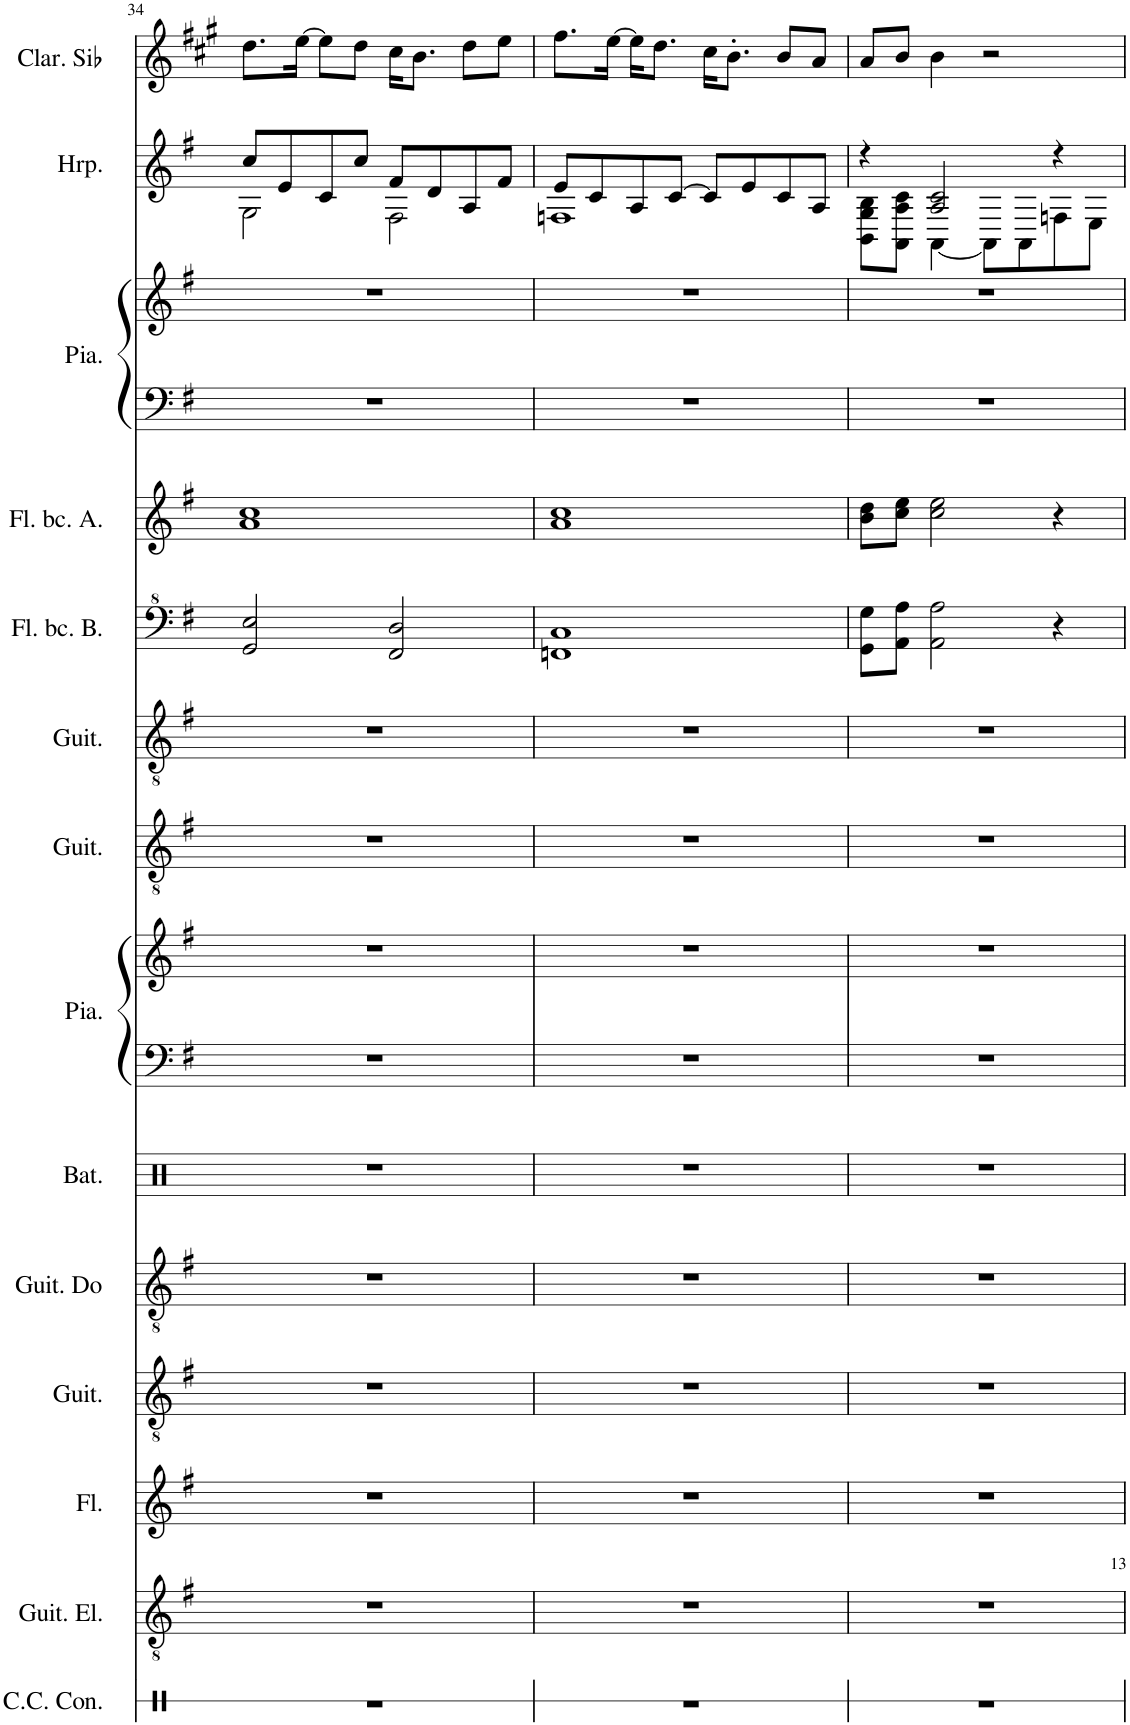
**kern	**kern	**kern	**kern	**kern	**kern	**kern	**kern	**kern	**kern	**kern	**kern	**kern	**kern	**kern	**kern
*part14	*part13	*part12	*part11	*part10	*part9	*part8	*part8	*part7	*part6	*part5	*part4	*part3	*part3	*part2	*part1
*staff16	*staff15	*staff14	*staff13	*staff12	*staff11	*staff10	*staff9	*staff8	*staff7	*staff6	*staff5	*staff4	*staff3	*staff2	*staff1
*I"Caisse claire de concert, Guitar Fret Noise	*I"Guitare électrique, Distortion Guitar	*I"Flûte	*I"Guitare acoustique, Acoustic Guitar (steel)	*I"Guitare Contra, Electric Guitar (muted)	*I"Batterie, Drums	*I"Piano	*	*I"Guitare acoustique, Acoustic Guitar (steel)	*I"Guitare acoustique, Electric Guitar (muted)	*I"Flûte à bec Basse, Recorder	*I"Flûte à bec Alto, Recorder	*I"Piano	*	*I"Harpe	*I"Clarinette en Sib
*I'C.C. Con.	*I'Guit. El.	*I'Fl.	*I'Guit.	*	*I'Bat.	*I'Pia.	*	*I'Guit.	*I'Guit.	*I'Fl. bc. B.	*I'Fl. bc. A.	*I'Pia.	*	*I'Hrp.	*I'Clar. Sib
!!LO:PB:g=z
*clefX	*clefGv2	*clefG2	*clefGv2	*clefGv2	*clefX	*clefF4	*clefG2	*clefGv2	*clefGv2	*clefF^4	*clefG2	*clefF4	*clefG2	*clefG2	*clefG2
*	*	*	*	*	*	*	*	*	*	*	*	*	*	*	*Trd1c2
*k[f#]	*k[f#]	*k[f#]	*k[f#]	*k[f#]	*k[]	*k[f#]	*k[f#]	*k[f#]	*k[f#]	*k[f#]	*k[f#]	*k[f#]	*k[f#]	*k[f#]	*k[f#c#g#]
*M4/4	*M4/4	*M4/4	*M4/4	*M4/4	*M4/4	*M4/4	*M4/4	*M4/4	*M4/4	*M4/4	*M4/4	*M4/4	*M4/4	*M4/4	*M4/4
=34	=34	=34	=34	=34	=34	=34	=34	=34	=34	=34	=34	=34	=34	=34	=34
*	*	*	*	*	*	*	*	*	*	*	*	*	*	*^	*
1r	1r	1r	1r	1r	1r	1r	1r	1r	1r	2G/ 2e/	1a 1cc	1r	1r	8cc/L	2G\	8.dd\L
.	.	.	.	.	.	.	.	.	.	.	.	.	.	8e/	.	.
.	.	.	.	.	.	.	.	.	.	.	.	.	.	.	.	[16ee\Jk
.	.	.	.	.	.	.	.	.	.	.	.	.	.	8c/	.	8ee\L]
.	.	.	.	.	.	.	.	.	.	.	.	.	.	8cc/J	.	8dd\J
.	.	.	.	.	.	.	.	.	.	2F#/ 2d/	.	.	.	8f#/L	2F#\	16cc#\KL
.	.	.	.	.	.	.	.	.	.	.	.	.	.	.	.	8.b\J
.	.	.	.	.	.	.	.	.	.	.	.	.	.	8d/	.	.
.	.	.	.	.	.	.	.	.	.	.	.	.	.	8A/	.	8dd\L
.	.	.	.	.	.	.	.	.	.	.	.	.	.	8f#/J	.	8ee\J
=35	=35	=35	=35	=35	=35	=35	=35	=35	=35	=35	=35	=35	=35	=35	=35	=35
1r	1r	1r	1r	1r	1r	1r	1r	1r	1r	1Fn 1c	1a 1cc	1r	1r	8e/L	1Fn	8.ff#\L
.	.	.	.	.	.	.	.	.	.	.	.	.	.	8c/	.	.
.	.	.	.	.	.	.	.	.	.	.	.	.	.	.	.	[16ee\Jk
.	.	.	.	.	.	.	.	.	.	.	.	.	.	8A/	.	16ee\KL]
.	.	.	.	.	.	.	.	.	.	.	.	.	.	.	.	8.dd\J
.	.	.	.	.	.	.	.	.	.	.	.	.	.	[8c/J	.	.
.	.	.	.	.	.	.	.	.	.	.	.	.	.	8c/L]	.	16cc#\KL
.	.	.	.	.	.	.	.	.	.	.	.	.	.	.	.	8.b'\J
.	.	.	.	.	.	.	.	.	.	.	.	.	.	8e/	.	.
.	.	.	.	.	.	.	.	.	.	.	.	.	.	8c/	.	8b/L
.	.	.	.	.	.	.	.	.	.	.	.	.	.	8A/J	.	8a/J
=36	=36	=36	=36	=36	=36	=36	=36	=36	=36	=36	=36	=36	=36	=36	=36	=36
1r	1r	1r	1r	1r	1r	1r	1r	1r	1r	8G\ 8g\L	8b\ 8dd\L	1r	1r	4r	8BB\ 8G\ 8B\L	8a/L
.	.	.	.	.	.	.	.	.	.	8A\ 8a\J	8cc\ 8ee\J	.	.	.	8AA\ 8A\ 8c\J	8b/J
.	.	.	.	.	.	.	.	.	.	2A\ 2a\	2cc\ 2ee\	.	.	2A/ 2c/	[4AA\	4b\
.	.	.	.	.	.	.	.	.	.	.	.	.	.	.	8AA\L]	2r
.	.	.	.	.	.	.	.	.	.	.	.	.	.	.	8AA\	.
.	.	.	.	.	.	.	.	.	.	4r	4r	.	.	4r	8Fn\	.
.	.	.	.	.	.	.	.	.	.	.	.	.	.	.	8E\J	.
*	*	*	*	*	*	*	*	*	*	*	*	*	*	*v	*v	*
=	=	=	=	=	=	=	=	=	=	=	=	=	=	=	=
*-	*-	*-	*-	*-	*-	*-	*-	*-	*-	*-	*-	*-	*-	*-	*-
